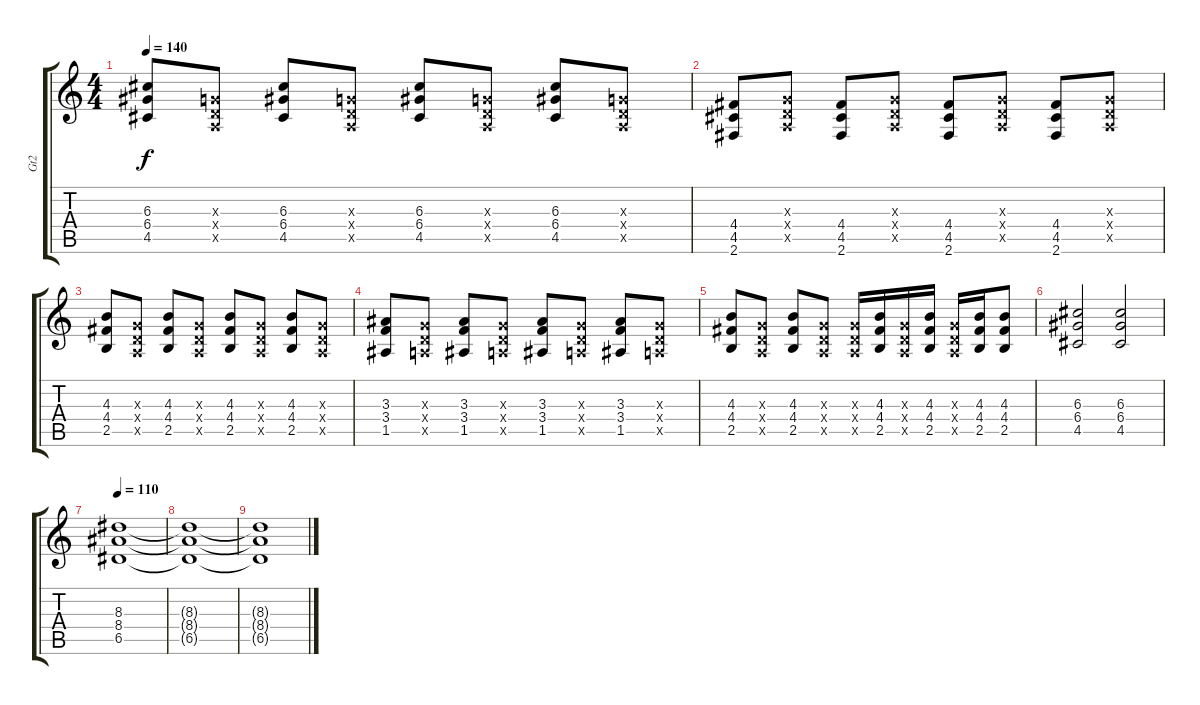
\track ("Gt2" "Gt2") {instrument overdrivenguitar}
\staff {score tabs}
\tuning (E4 B3 G3 D3 A2 E2) {hide}
\ts (4 4)
\tempo 140
\clef g2
\ks c
(6.3 6.4 4.5).8{dy f} (0.3{x} 0.4{x} 0.5{x}).8 (6.3 6.4 4.5).8 (0.3{x} 0.4{x} 0.5{x}).8 (6.3 6.4 4.5).8 (0.3{x} 0.4{x} 0.5{x}).8 (6.3 6.4 4.5).8 (0.3{x} 0.4{x} 0.5{x}).8 |
(4.4 4.5 2.6).8 (0.3{x} 0.4{x} 0.5{x}).8 (4.4 4.5 2.6).8 (0.3{x} 0.4{x} 0.5{x}).8 (4.4 4.5 2.6).8 (0.3{x} 0.4{x} 0.5{x}).8 (4.4 4.5 2.6).8 (0.3{x} 0.4{x} 0.5{x}).8 |
(4.3 4.4 2.5).8 (0.3{x} 0.4{x} 0.5{x}).8 (4.3 4.4 2.5).8 (0.3{x} 0.4{x} 0.5{x}).8 (4.3 4.4 2.5).8 (0.3{x} 0.4{x} 0.5{x}).8 (4.3 4.4 2.5).8 (0.3{x} 0.4{x} 0.5{x}).8 |
(3.3 3.4 1.5).8 (0.3{x} 0.4{x} 0.5{x}).8 (3.3 3.4 1.5).8 (0.3{x} 0.4{x} 0.5{x}).8 (3.3 3.4 1.5).8 (0.3{x} 0.4{x} 0.5{x}).8 (3.3 3.4 1.5).8 (0.3{x} 0.4{x} 0.5{x}).8 |
(4.3 4.4 2.5).8 (0.3{x} 0.4{x} 0.5{x}).8 (4.3 4.4 2.5).8 (0.3{x} 0.4{x} 0.5{x}).8 (0.3{x} 0.4{x} 0.5{x}).16 (4.3 4.4 2.5).16 (0.3{x} 0.4{x} 0.5{x}).16 (4.3 4.4 2.5).16 (0.3{x} 0.4{x} 0.5{x}).16 (4.3 4.4 2.5).16 (4.3 4.4 2.5).8 |
(6.3 6.4 4.5).2 (6.3 6.4 4.5).2 |
\tempo 110
(8.3 8.4 6.5).1 |
(8.3{t} 8.4{t} 6.5{t}).1 |
(8.3{t} 8.4{t} 6.5{t}).1
